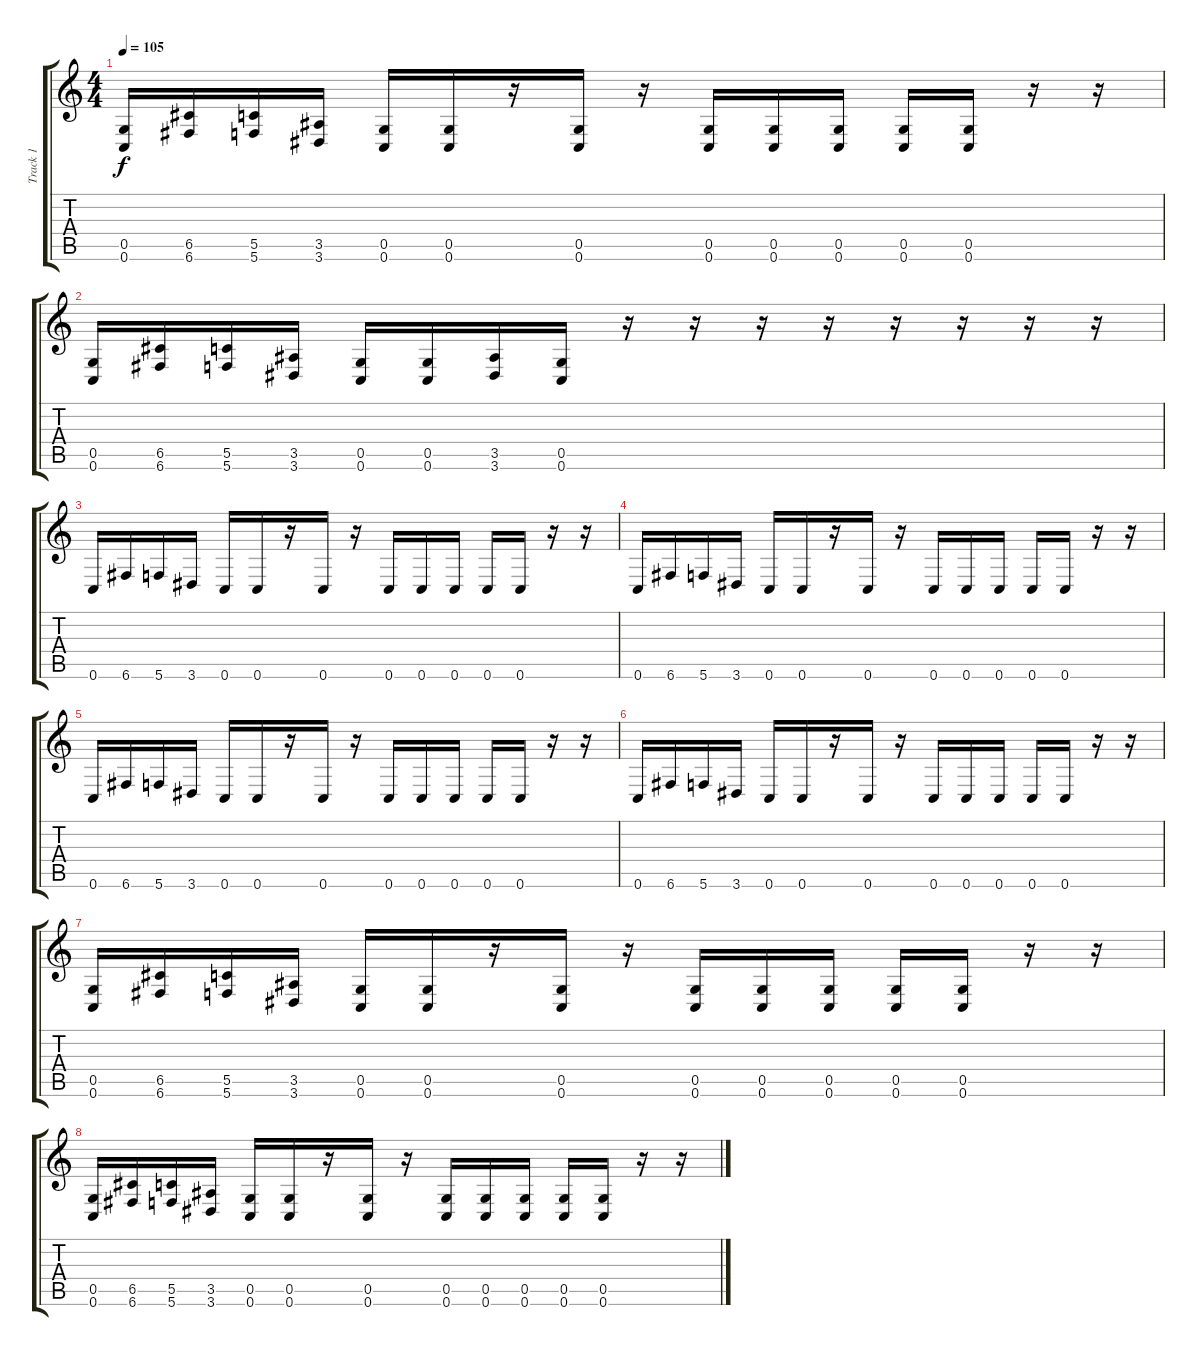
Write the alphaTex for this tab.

\track ("Track 1" "Track 1") {instrument distortionguitar}
\staff {score tabs}
\tuning (D4 A3 F3 C3 G2 C2) {hide}
\ts (4 4)
\tempo 105
\clef g2
\ks c
(0.5 0.6).16{dy f} (6.5 6.6).16 (5.5 5.6).16 (3.5 3.6).16 (0.5 0.6).16 (0.5 0.6).16 r.16 (0.5 0.6).16 r.16 (0.5 0.6).16 (0.5 0.6).16 (0.5 0.6).16 (0.5 0.6).16 (0.5 0.6).16 r.16 r.16 |
(0.5 0.6).16 (6.5 6.6).16 (5.5 5.6).16 (3.5 3.6).16 (0.5 0.6).16 (0.5 0.6).16 (3.5 3.6).16 (0.5 0.6).16 r.16 r.16 r.16 r.16 r.16 r.16 r.16 r.16 |
0.6.16 6.6.16 5.6.16 3.6.16 0.6.16 0.6.16 r.16 0.6.16 r.16 0.6.16 0.6.16 0.6.16 0.6.16 0.6.16 r.16 r.16 |
0.6.16 6.6.16 5.6.16 3.6.16 0.6.16 0.6.16 r.16 0.6.16 r.16 0.6.16 0.6.16 0.6.16 0.6.16 0.6.16 r.16 r.16 |
0.6.16 6.6.16 5.6.16 3.6.16 0.6.16 0.6.16 r.16 0.6.16 r.16 0.6.16 0.6.16 0.6.16 0.6.16 0.6.16 r.16 r.16 |
0.6.16 6.6.16 5.6.16 3.6.16 0.6.16 0.6.16 r.16 0.6.16 r.16 0.6.16 0.6.16 0.6.16 0.6.16 0.6.16 r.16 r.16 |
(0.5 0.6).16 (6.5 6.6).16 (5.5 5.6).16 (3.5 3.6).16 (0.5 0.6).16 (0.5 0.6).16 r.16 (0.5 0.6).16 r.16 (0.5 0.6).16 (0.5 0.6).16 (0.5 0.6).16 (0.5 0.6).16 (0.5 0.6).16 r.16 r.16 |
(0.5 0.6).16 (6.5 6.6).16 (5.5 5.6).16 (3.5 3.6).16 (0.5 0.6).16 (0.5 0.6).16 r.16 (0.5 0.6).16 r.16 (0.5 0.6).16 (0.5 0.6).16 (0.5 0.6).16 (0.5 0.6).16 (0.5 0.6).16 r.16 r.16
